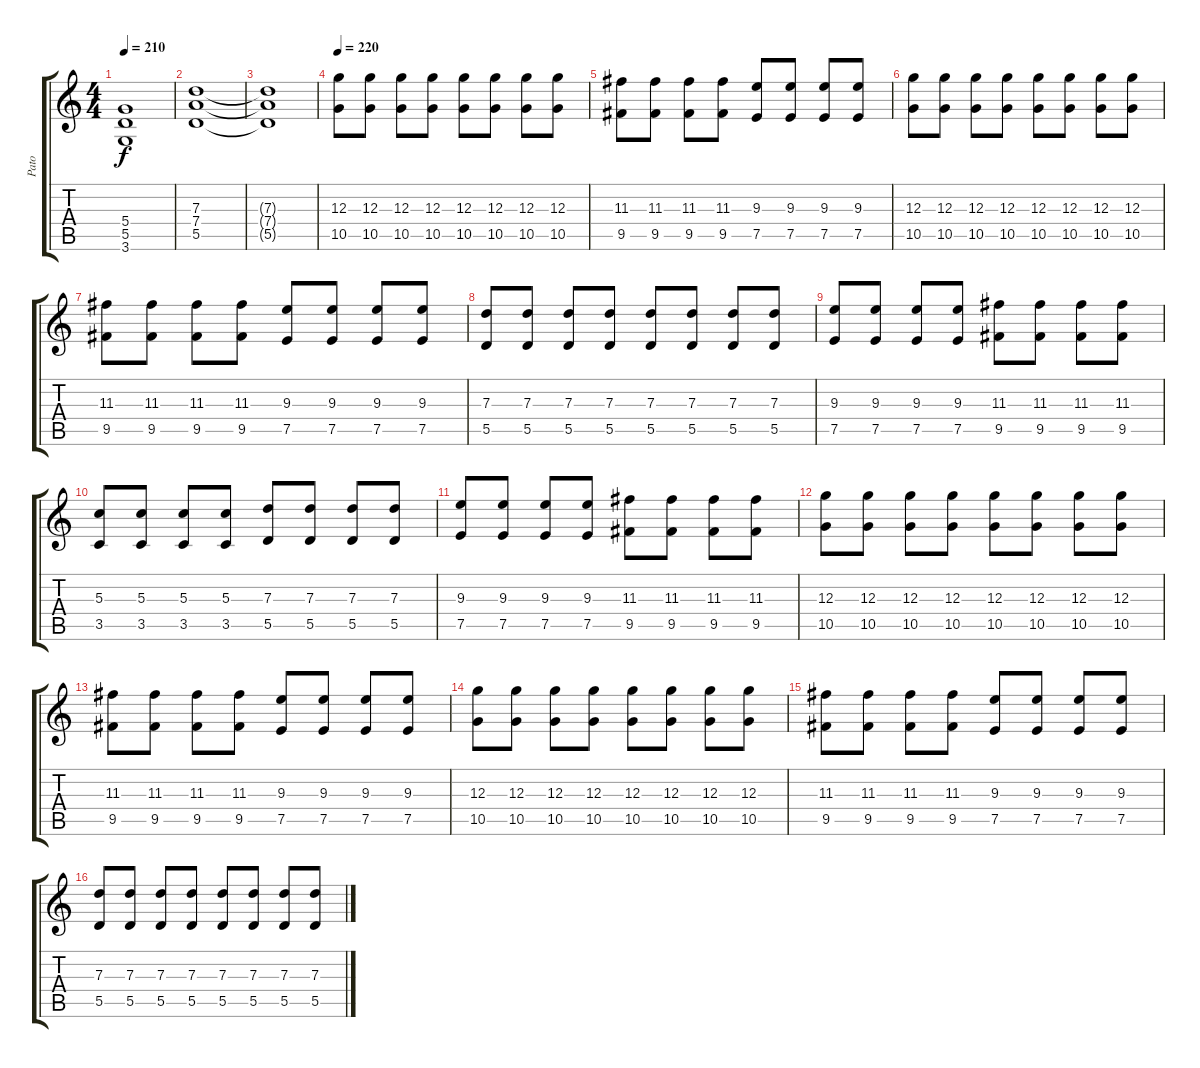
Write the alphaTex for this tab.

\track ("Pato" "Pato") {instrument overdrivenguitar}
\staff {score tabs}
\tuning (E4 B3 G3 D3 A2 E2) {hide}
\ts (4 4)
\tempo 210
\clef g2
\ks c
(5.4{t} 5.5{t} 3.6{t}).1{dy f} |
(7.3 7.4 5.5).1 |
(7.3{t} 7.4{t} 5.5{t}).1 |
\tempo 220
(12.3 10.5).8 (12.3 10.5).8 (12.3 10.5).8 (12.3 10.5).8 (12.3 10.5).8 (12.3 10.5).8 (12.3 10.5).8 (12.3 10.5).8 |
(11.3 9.5).8 (11.3 9.5).8 (11.3 9.5).8 (11.3 9.5).8 (9.3 7.5).8 (9.3 7.5).8 (9.3 7.5).8 (9.3 7.5).8 |
(12.3 10.5).8 (12.3 10.5).8 (12.3 10.5).8 (12.3 10.5).8 (12.3 10.5).8 (12.3 10.5).8 (12.3 10.5).8 (12.3 10.5).8 |
(11.3 9.5).8 (11.3 9.5).8 (11.3 9.5).8 (11.3 9.5).8 (9.3 7.5).8 (9.3 7.5).8 (9.3 7.5).8 (9.3 7.5).8 |
(7.3 5.5).8 (7.3 5.5).8 (7.3 5.5).8 (7.3 5.5).8 (7.3 5.5).8 (7.3 5.5).8 (7.3 5.5).8 (7.3 5.5).8 |
(9.3 7.5).8 (9.3 7.5).8 (9.3 7.5).8 (9.3 7.5).8 (11.3 9.5).8 (11.3 9.5).8 (11.3 9.5).8 (11.3 9.5).8 |
(5.3 3.5).8 (5.3 3.5).8 (5.3 3.5).8 (5.3 3.5).8 (7.3 5.5).8 (7.3 5.5).8 (7.3 5.5).8 (7.3 5.5).8 |
(9.3 7.5).8 (9.3 7.5).8 (9.3 7.5).8 (9.3 7.5).8 (11.3 9.5).8 (11.3 9.5).8 (11.3 9.5).8 (11.3 9.5).8 |
(12.3 10.5).8 (12.3 10.5).8 (12.3 10.5).8 (12.3 10.5).8 (12.3 10.5).8 (12.3 10.5).8 (12.3 10.5).8 (12.3 10.5).8 |
(11.3 9.5).8 (11.3 9.5).8 (11.3 9.5).8 (11.3 9.5).8 (9.3 7.5).8 (9.3 7.5).8 (9.3 7.5).8 (9.3 7.5).8 |
(12.3 10.5).8 (12.3 10.5).8 (12.3 10.5).8 (12.3 10.5).8 (12.3 10.5).8 (12.3 10.5).8 (12.3 10.5).8 (12.3 10.5).8 |
(11.3 9.5).8 (11.3 9.5).8 (11.3 9.5).8 (11.3 9.5).8 (9.3 7.5).8 (9.3 7.5).8 (9.3 7.5).8 (9.3 7.5).8 |
(7.3 5.5).8 (7.3 5.5).8 (7.3 5.5).8 (7.3 5.5).8 (7.3 5.5).8 (7.3 5.5).8 (7.3 5.5).8 (7.3 5.5).8
